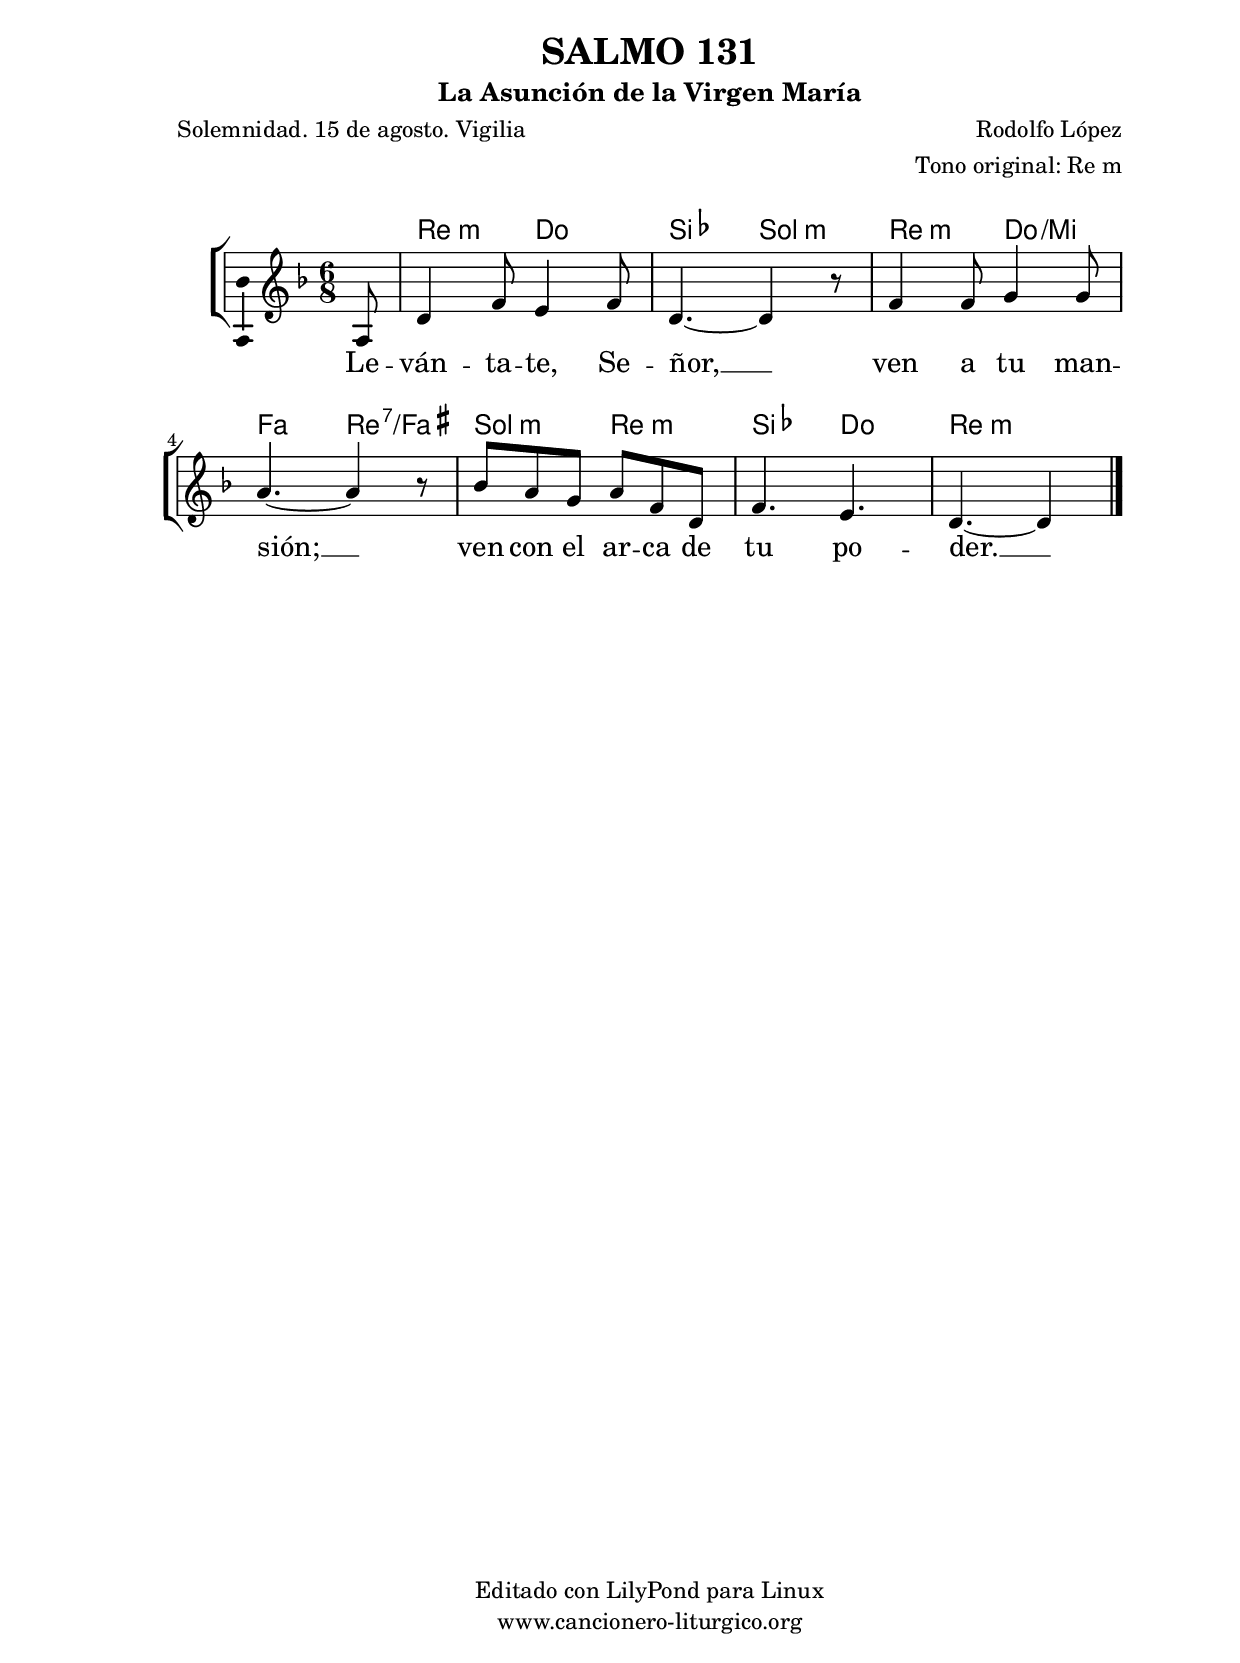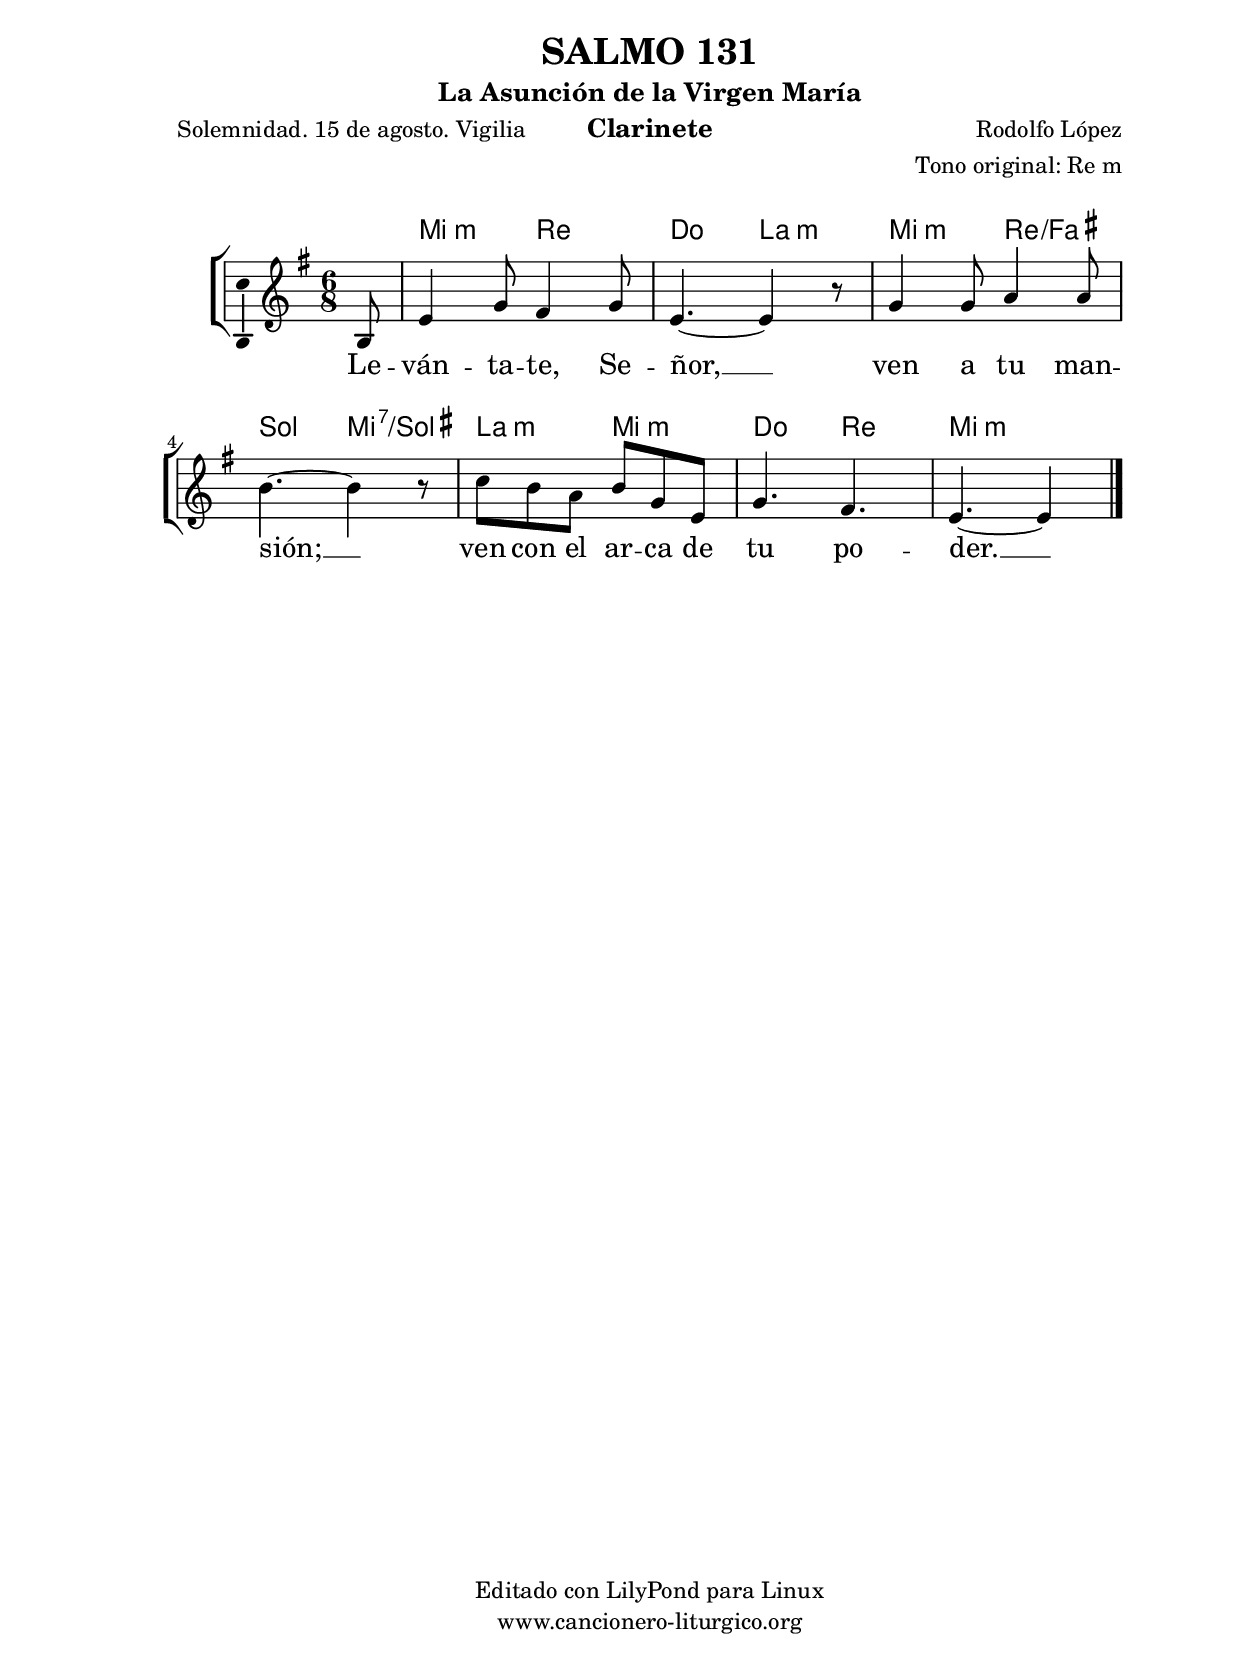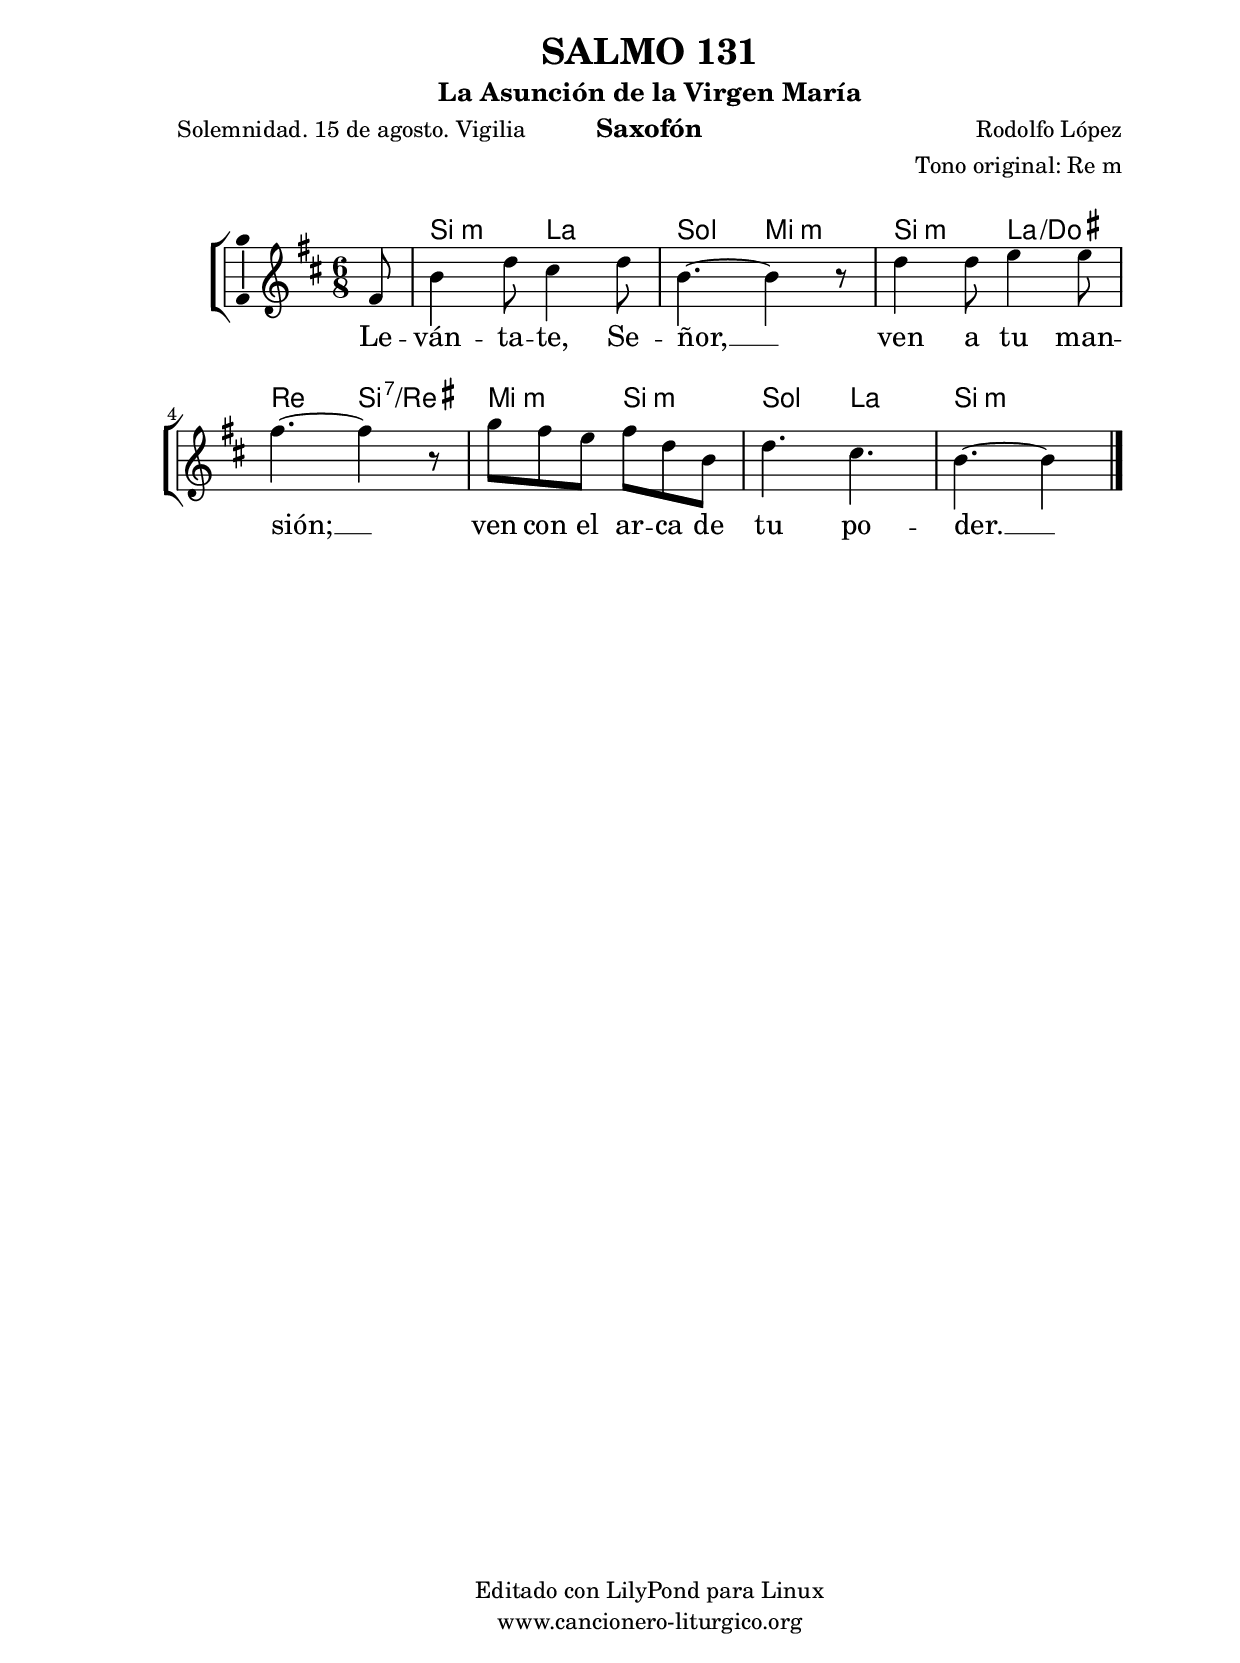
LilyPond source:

%
%para convertir .midi en .wav:
%timidity filename.midi -Ow -o finename.wav
%
%
%Para convertir de .wav a .mp3:
%lame -h -m j filename.wav
%
%
%para escuchar el midi:
%timidity nombrefichero.midi
%


%versión de lilypond para la que se ha escrito esta partitura:
\version "2.16.0"

	%Tamaño papel
	#(set-default-paper-size "a4")
	%Tamaño partitura
	#(set-global-staff-size 20)
	%No responde al pulsar sobre una nota
	#(ly:set-option 'point-and-click #f)

%parámetros del encabezamiento:
\header {
	title = "SALMO 131"
	subtitle = "La Asunción de la Virgen María"
	composer = "Rodolfo López"
	poet = "Solemnidad. 15 de agosto. Vigilia"
	meter = ""
	arranger = "Tono original: Re m"
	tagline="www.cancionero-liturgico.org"
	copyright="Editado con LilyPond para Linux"
	tiempo = ""
	usos = "Salmo"
	letra = "Levántate, Señor, ven a tu mansión; ven con el arca de tu poder."
	}

%parámetros asociados al papel:
\paper  {
	oddHeaderMarkup = \markup {\fill-line { \on-the-fly #not-first-page \fromproperty #'header:title \on-the-fly #not-first-page \fromproperty #'header:composer }}
	evenHeaderMarkup = \markup {\fill-line { \fromproperty #'header:composer \fromproperty #'header:title }}
	#(set-paper-size "a4")
	print-page-number = ##f
	first-page-number = 1
	print-first-page-number = ##f
%	head-separation = 3.0 \cm
	top-margin = 2.0 \cm
	bottom-margin = 0.5\cm
%%%	bottom-margin = -1.0\cm
	left-margin = 3.0 \cm
	line-width = 16.0 \cm 
	indent = 8\mm
	interscoreline = 2.\mm
	between-system-space = 15\mm
%	para que las partituras no llenen la hoja:
	ragged-bottom = ##t
%	idem para la última hoja:
	ragged-last-bottom = ##f
%	para que las partituras llenen el ancho del papel:
	ragged-last = ##f
	after-title-space = 2.5 \cm
%page-count=1
%system-count=8

	%Flexible Vertical Spacing
%	markup-markup-spacing =
%	#'((basic-distance . 15) (minimum-distance . 15) (padding . 3))
	markup-system-spacing =
	#'((basic-distance . 15) (minimum-distance . 15) (padding . 3))
	system-system-spacing =
	#'((basic-distance . 15) (minimum-distance . 15) (padding . 3))
	score-system-spacing =
	#'((basic-distance . 15) (minimum-distance . 15) (padding . 5))
%	top-system-spacing = % header
%	#'((basic-distance . 8) (minimum-distance . 0) (padding . 3))
%	top-markup-spacing =
%	#'((basic-distance . 20) (minimum-distance . 20) (padding . 3))
	last-bottom-spacing = % footer
	#'((basic-distance . 5) (minimum-distance . 5) (padding . 3))
%	score-markup-spacing =
%	#'((basic-distance . 16) (minimum-distance . 13) (padding . 3))

	}


%parámetros que afectan a toda la partitura:
global =  {
	%clave de sol (G):
	\clef G
	%armadura:
%	\transpose a f
	\key d \minor
	\tempo 4.=66
	\set Score.tempoHideNote = ##t
	}


acordes = {
	\italianChords
	\chordmode {
%	\transpose a f
{

s8
d4.:m c bes g:m d:m c/e f d:7/fis g:m d:m bes c d:m s4 %s8

	}
	}
}

melodia = 
%	\transpose a f
{
	\relative c'{

\time 6/8
\partial8
a8
d4 f8 e4 f8
d4.~ d4 r8
f4 f8 g4 g8
a4.~a4 r8
bes8 a g a f d
f4. e
d4.~d4

	\bar "|."
	}
	}


texto = \lyricmode {
Le -- ván -- ta -- te, Se -- ñor, __ ven a tu man -- sión; __
ven con el ar -- ca de tu po -- der. __
	}


acordesStaff = \context ChordNames = acordesStaff <<
	\set chordChanges = ##t
	\acordes
	>>


vozStaff = \context Voice = vozStaff
\with {\consists "Ambitus_engraver"}
<<
%	\set Staff.instrumentName = ""
%	\set Staff.shortInstrumentName = ""
%	\set Staff.midiInstrument = #"clarinet"
%	\set Staff.midiInstrument = #"cello"
%	\set Staff.midiInstrument = #"flute"
	\set Staff.midiInstrument = #"electric guitar (jazz)"
%	\set Staff.midiInstrument = #"english horn"
%	\set Staff.midiInstrument = #"violin"
%	\set Staff.midiInstrument = #"glockenspiel"
	\set Staff.midiMinimumVolume = #0.7
	\set Staff.midiMaximumVolume = #0.9
	\global
	\melodia
	>>


textoStaff = \context Lyrics = textoStaff <<
	\lyricsto vozStaff \texto
	>>

\book {
	\score {
		\context ChoirStaff {
			\override StaffGroup.SystemStartBracket #'collapse-height = #1
			\override Score.SystemStartBar #'collapse-height = #1
			<<
			\acordesStaff
			\vozStaff
			\textoStaff
			>>
			}
		\layout {
	    		\context {
				\Lyrics
				\override LyricText #'font-size = #2
				}
	   		 \context {
				\Score
				%fontSize = #3
				\override StaffSymbol #'staff-space = #(magstep +3)
				%\override Beam #'thickness = #0.55
				%\override SpacingSpanner #'spacing-increment = #1.0
				%\override Slur #'height-limit = #1.5
				}
			}
		}
	\score {
		\unfoldRepeats
		\context ChoirStaff {
			<<
			\acordesStaff
			\vozStaff
			>>
			}
		\midi {
	  		\context {
	  			\Score
				tempoWholesPerMinute = #(ly:make-moment 70 4)
				}
			}
		}
	}

%Partitura para clarinete
#(define output-suffix "C")
\book {
	\header{
		instrument = "Clarinete"
		}
	\score {
		\context ChoirStaff {
			\override StaffGroup.SystemStartBracket #'collapse-height = #1
			\override Score.SystemStartBar #'collapse-height = #1
\transpose c d
			<<
			\acordesStaff
			\vozStaff
			\textoStaff
			>>
			}
		\layout {
	    		\context {
				\Lyrics
				\override LyricText #'font-size = #2
				}
	   		 \context {
				\Score
				%fontSize = #3
				\override StaffSymbol #'staff-space = #(magstep +3)
				%\override Beam #'thickness = #0.55
				%\override SpacingSpanner #'spacing-increment = #1.0
				%\override Slur #'height-limit = #1.5
				}
			}
		}
	}

%Partitura para saxofón
#(define output-suffix "S")
\book {
	\header{
		instrument = "Saxofón"
		}
	\score {
		\context ChoirStaff {
			\override StaffGroup.SystemStartBracket #'collapse-height = #1
			\override Score.SystemStartBar #'collapse-height = #1
\transpose c a
			<<
			\acordesStaff
			\vozStaff
			\textoStaff
			>>
			}
		\layout {
	    		\context {
				\Lyrics
				\override LyricText #'font-size = #2
				}
	   		 \context {
				\Score
				%fontSize = #3
				\override StaffSymbol #'staff-space = #(magstep +3)
				%\override Beam #'thickness = #0.55
				%\override SpacingSpanner #'spacing-increment = #1.0
				%\override Slur #'height-limit = #1.5
				}
			}
		}
	}

